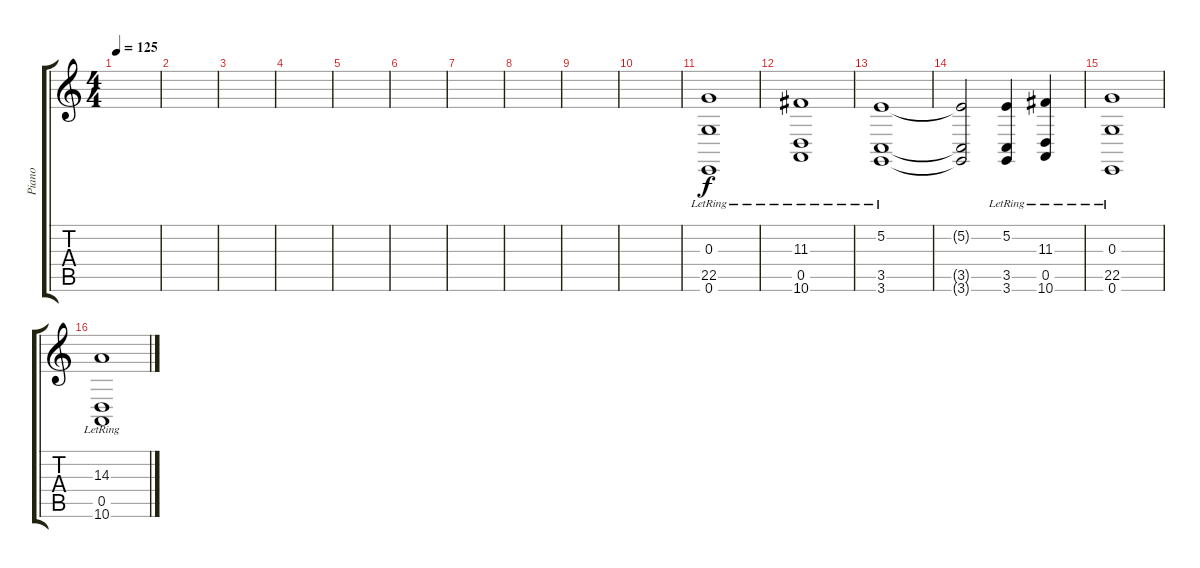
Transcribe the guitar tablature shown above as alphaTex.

\track ("Piano" "Piano") {instrument acousticgrandpiano}
\staff {score tabs}
\tuning (E4 B3 G3 D3 A2 E2) {hide}
\ts (4 4)
\tempo 125
\clef g2
\ks c
|
|
|
|
|
|
|
|
|
|
(0.3{lr} 22.5{lr} 0.6{lr}).1 |
(11.3{lr} 0.5{lr} 10.6{lr}).1 |
(5.2{lr} 3.5{lr} 3.6{lr}).1 |
(5.2{t} 3.5{t} 3.6{t}).2 (5.2{lr} 3.5{lr} 3.6{lr}).4 (11.3{lr} 0.5{lr} 10.6{lr}).4 |
(0.3{lr} 22.5{lr} 0.6{lr}).1 |
(14.3{lr} 0.5{lr} 10.6{lr}).1
